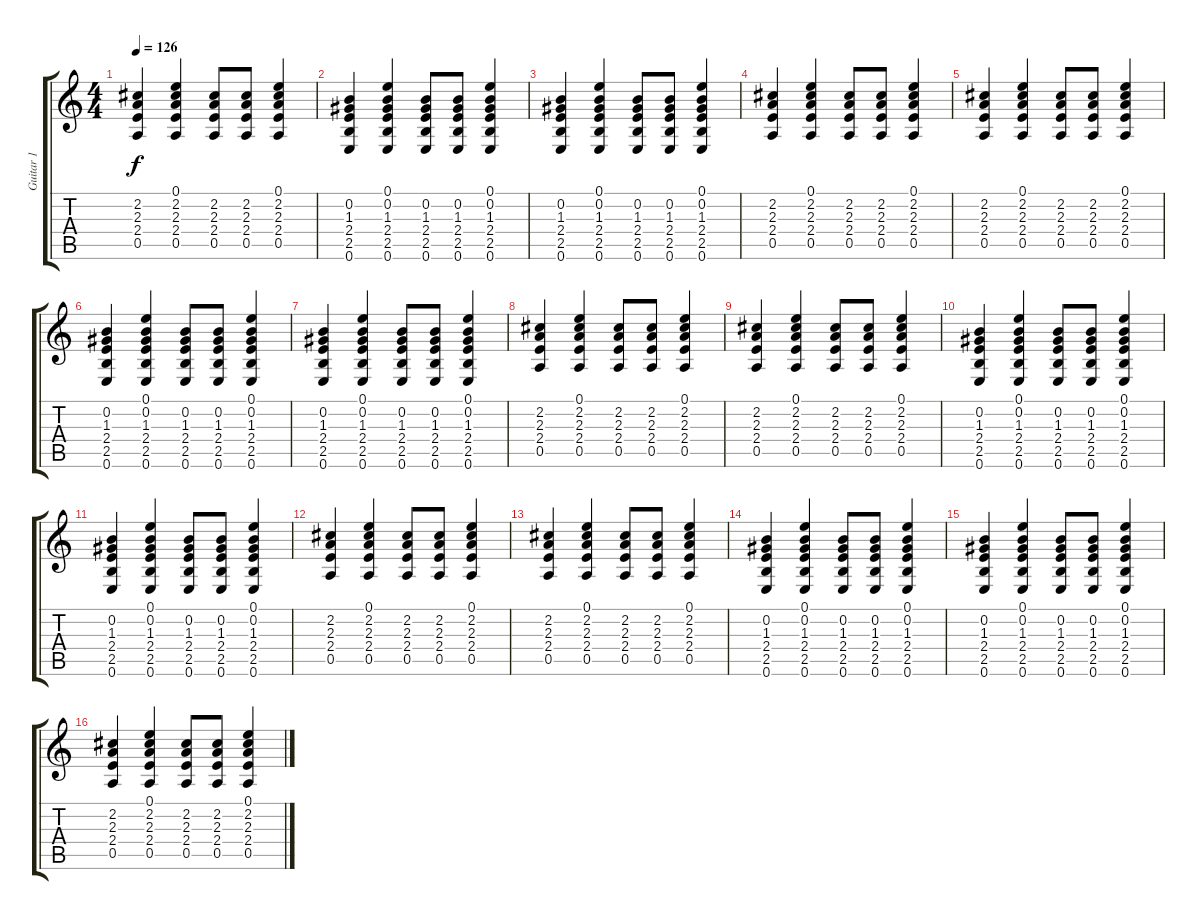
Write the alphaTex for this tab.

\track ("Guitar 1" "Guitar 1") {instrument acousticguitarsteel}
\staff {score tabs}
\tuning (E4 B3 G3 D3 A2 E2) {hide}
\ts (4 4)
\tempo 126
\clef g2
\ks c
(2.2 2.3 2.4 0.5).4{dy f} (0.1 2.2 2.3 2.4 0.5).4 (2.2 2.3 2.4 0.5).8 (2.2 2.3 2.4 0.5).8 (0.1 2.2 2.3 2.4 0.5).4 |
(0.2 1.3 2.4 2.5 0.6).4 (0.1 0.2 1.3 2.4 2.5 0.6).4 (0.2 1.3 2.4 2.5 0.6).8 (0.2 1.3 2.4 2.5 0.6).8 (0.1 0.2 1.3 2.4 2.5 0.6).4 |
(0.2 1.3 2.4 2.5 0.6).4 (0.1 0.2 1.3 2.4 2.5 0.6).4 (0.2 1.3 2.4 2.5 0.6).8 (0.2 1.3 2.4 2.5 0.6).8 (0.1 0.2 1.3 2.4 2.5 0.6).4 |
(2.2 2.3 2.4 0.5).4 (0.1 2.2 2.3 2.4 0.5).4 (2.2 2.3 2.4 0.5).8 (2.2 2.3 2.4 0.5).8 (0.1 2.2 2.3 2.4 0.5).4 |
(2.2 2.3 2.4 0.5).4 (0.1 2.2 2.3 2.4 0.5).4 (2.2 2.3 2.4 0.5).8 (2.2 2.3 2.4 0.5).8 (0.1 2.2 2.3 2.4 0.5).4 |
(0.2 1.3 2.4 2.5 0.6).4 (0.1 0.2 1.3 2.4 2.5 0.6).4 (0.2 1.3 2.4 2.5 0.6).8 (0.2 1.3 2.4 2.5 0.6).8 (0.1 0.2 1.3 2.4 2.5 0.6).4 |
(0.2 1.3 2.4 2.5 0.6).4 (0.1 0.2 1.3 2.4 2.5 0.6).4 (0.2 1.3 2.4 2.5 0.6).8 (0.2 1.3 2.4 2.5 0.6).8 (0.1 0.2 1.3 2.4 2.5 0.6).4 |
(2.2 2.3 2.4 0.5).4 (0.1 2.2 2.3 2.4 0.5).4 (2.2 2.3 2.4 0.5).8 (2.2 2.3 2.4 0.5).8 (0.1 2.2 2.3 2.4 0.5).4 |
(2.2 2.3 2.4 0.5).4 (0.1 2.2 2.3 2.4 0.5).4 (2.2 2.3 2.4 0.5).8 (2.2 2.3 2.4 0.5).8 (0.1 2.2 2.3 2.4 0.5).4 |
(0.2 1.3 2.4 2.5 0.6).4 (0.1 0.2 1.3 2.4 2.5 0.6).4 (0.2 1.3 2.4 2.5 0.6).8 (0.2 1.3 2.4 2.5 0.6).8 (0.1 0.2 1.3 2.4 2.5 0.6).4 |
(0.2 1.3 2.4 2.5 0.6).4 (0.1 0.2 1.3 2.4 2.5 0.6).4 (0.2 1.3 2.4 2.5 0.6).8 (0.2 1.3 2.4 2.5 0.6).8 (0.1 0.2 1.3 2.4 2.5 0.6).4 |
(2.2 2.3 2.4 0.5).4 (0.1 2.2 2.3 2.4 0.5).4 (2.2 2.3 2.4 0.5).8 (2.2 2.3 2.4 0.5).8 (0.1 2.2 2.3 2.4 0.5).4 |
(2.2 2.3 2.4 0.5).4 (0.1 2.2 2.3 2.4 0.5).4 (2.2 2.3 2.4 0.5).8 (2.2 2.3 2.4 0.5).8 (0.1 2.2 2.3 2.4 0.5).4 |
(0.2 1.3 2.4 2.5 0.6).4 (0.1 0.2 1.3 2.4 2.5 0.6).4 (0.2 1.3 2.4 2.5 0.6).8 (0.2 1.3 2.4 2.5 0.6).8 (0.1 0.2 1.3 2.4 2.5 0.6).4 |
(0.2 1.3 2.4 2.5 0.6).4 (0.1 0.2 1.3 2.4 2.5 0.6).4 (0.2 1.3 2.4 2.5 0.6).8 (0.2 1.3 2.4 2.5 0.6).8 (0.1 0.2 1.3 2.4 2.5 0.6).4 |
(2.2 2.3 2.4 0.5).4 (0.1 2.2 2.3 2.4 0.5).4 (2.2 2.3 2.4 0.5).8 (2.2 2.3 2.4 0.5).8 (0.1 2.2 2.3 2.4 0.5).4
